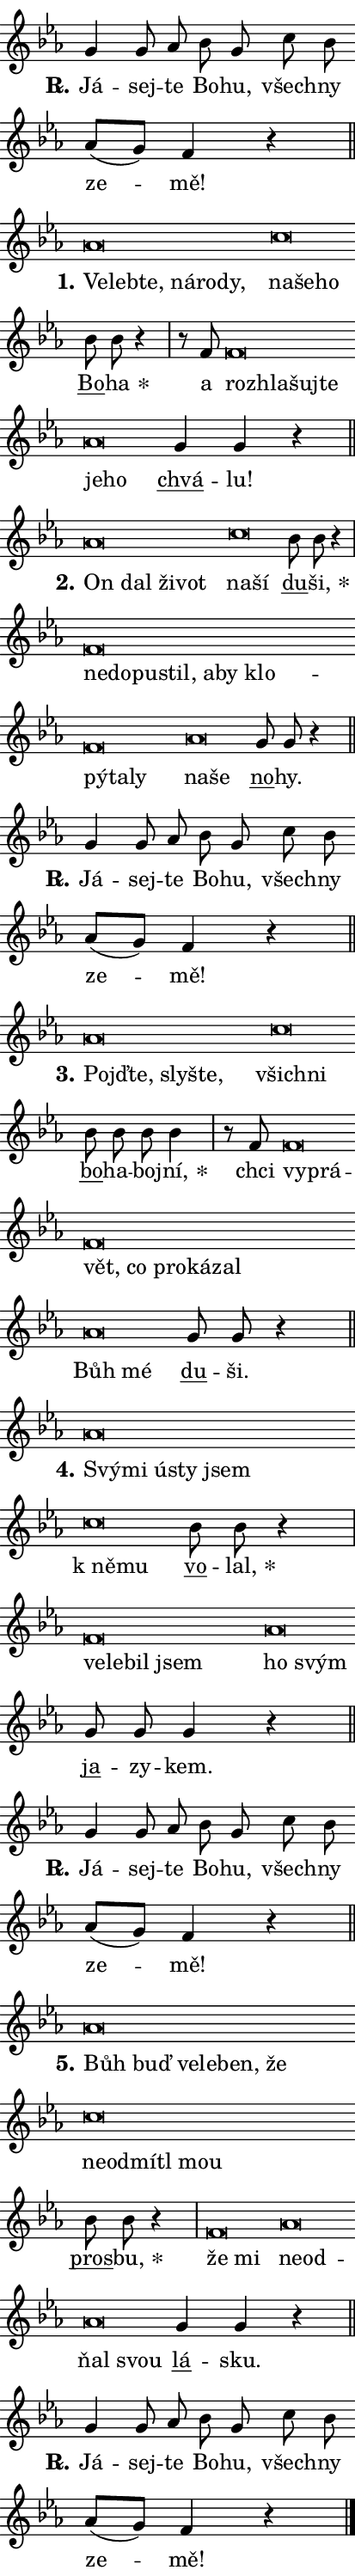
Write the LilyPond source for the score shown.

\version "2.22.1"
\header { tagline = "" }
\paper {
  indent = 0\cm
  top-margin = 0\cm
  right-margin = 0\cm
  bottom-margin = 0\cm
  left-margin = 0\cm
  paper-width = 7\cm
  page-breaking = #ly:one-page-breaking
  system-system-spacing.basic-distance = #11
  score-system-spacing.basic-distance = #11.3
  ragged-last = ##f
}


%% Author: Thomas Morley
%% https://lists.gnu.org/archive/html/lilypond-user/2020-05/msg00002.html
#(define (line-position grob)
"Returns position of @var[grob} in current system:
   @code{'start}, if at first time-step
   @code{'end}, if at last time-step
   @code{'middle} otherwise
"
  (let* ((col (ly:item-get-column grob))
         (ln (ly:grob-object col 'left-neighbor))
         (rn (ly:grob-object col 'right-neighbor))
         (col-to-check-left (if (ly:grob? ln) ln col))
         (col-to-check-right (if (ly:grob? rn) rn col))
         (break-dir-left
           (and
             (ly:grob-property col-to-check-left 'non-musical #f)
             (ly:item-break-dir col-to-check-left)))
         (break-dir-right
           (and
             (ly:grob-property col-to-check-right 'non-musical #f)
             (ly:item-break-dir col-to-check-right))))
        (cond ((eqv? 1 break-dir-left) 'start)
              ((eqv? -1 break-dir-right) 'end)
              (else 'middle))))

#(define (tranparent-at-line-position vctor)
  (lambda (grob)
  "Relying on @code{line-position} select the relevant enry from @var{vctor}.
Used to determine transparency,"
    (case (line-position grob)
      ((end) (not (vector-ref vctor 0)))
      ((middle) (not (vector-ref vctor 1)))
      ((start) (not (vector-ref vctor 2))))))

noteHeadBreakVisibility =
#(define-music-function (break-visibility)(vector?)
"Makes @code{NoteHead}s transparent relying on @var{break-visibility}"
#{
  \override NoteHead.transparent =
    #(tranparent-at-line-position break-visibility)
#})

#(define delete-ledgers-for-transparent-note-heads
  (lambda (grob)
    "Reads whether a @code{NoteHead} is transparent.
If so this @code{NoteHead} is removed from @code{'note-heads} from
@var{grob}, which is supposed to be @code{LedgerLineSpanner}.
As a result ledgers are not printed for this @code{NoteHead}"
    (let* ((nhds-array (ly:grob-object grob 'note-heads))
           (nhds-list
             (if (ly:grob-array? nhds-array)
                 (ly:grob-array->list nhds-array)
                 '()))
           ;; Relies on the transparent-property being done before
           ;; Staff.LedgerLineSpanner.after-line-breaking is executed.
           ;; This is fragile ...
           (to-keep
             (remove
               (lambda (nhd)
                 (ly:grob-property nhd 'transparent #f))
               nhds-list)))
      ;; TODO find a better method to iterate over grob-arrays, similiar
      ;; to filter/remove etc for lists
      ;; For now rebuilt from scratch
      (set! (ly:grob-object grob 'note-heads)  '())
      (for-each
        (lambda (nhd)
          (ly:pointer-group-interface::add-grob grob 'note-heads nhd))
        to-keep))))

hideNotes = {
  \noteHeadBreakVisibility #begin-of-line-visible
}
unHideNotes = {
  \noteHeadBreakVisibility #all-visible
}

% work-around for resetting accidentals
% https://lilypond.org/doc/v2.23/Documentation/notation/displaying-rhythms#unmetered-music
cadenzaMeasure = {
  \cadenzaOff
  \partial 1024 s1024
  \cadenzaOn
}

#(define-markup-command (accent layout props text) (markup?)
  "Underline accented syllable"
  (interpret-markup layout props
    #{\markup \override #'(offset . 4.3) \underline { #text }#}))

responsum = \markup \concat {
  "R" \hspace #-1.05 \path #0.1 #'((moveto 0 0.07) (lineto 0.9 0.8)) \hspace #0.05 "."
}

\layout {
    \context {
        \Staff
        \remove "Time_signature_engraver"
        \override LedgerLineSpanner.after-line-breaking = #delete-ledgers-for-transparent-note-heads
    }
    \context {
        \Voice {
            \override NoteHead.output-attributes = #'((class . "notehead"))
            \override Hairpin.height = #0.55
        }
    }
    \context {
        \Lyrics {
            \override StanzaNumber.output-attributes = #'((class . "stanzanumber"))
            \override LyricSpace.minimum-distance = #0.9
            \override LyricText.font-name = #"TeX Gyre Schola"
            \override LyricText.font-size = 1
            \override StanzaNumber.font-name = #"TeX Gyre Schola Bold"
            \override StanzaNumber.font-size = 1
        }
    }
}

% magnetic-lyrics.ily
%
%   written by
%     Jean Abou Samra <jean@abou-samra.fr>
%     Werner Lemberg <wl@gnu.org>
%
%   adapted by
%     Jiri Hon <jiri.hon@gmail.com>
%
% Version 2022-Apr-15

% https://www.mail-archive.com/lilypond-user@gnu.org/msg149350.html

#(define (Left_hyphen_pointer_engraver context)
   "Collect syllable-hyphen-syllable occurrences in lyrics and store
them in properties.  This engraver only looks to the left.  For
example, if the lyrics input is @code{foo -- bar}, it does the
following.

@itemize @bullet
@item
Set the @code{text} property of the @code{LyricHyphen} grob between
@q{foo} and @q{bar} to @code{foo}.

@item
Set the @code{left-hyphen} property of the @code{LyricText} grob with
text @q{foo} to the @code{LyricHyphen} grob between @q{foo} and
@q{bar}.
@end itemize

Use this auxiliary engraver in combination with the
@code{lyric-@/text::@/apply-@/magnetic-@/offset!} hook."
   (let ((hyphen #f)
         (text #f))
     (make-engraver
      (acknowledgers
       ((lyric-syllable-interface engraver grob source-engraver)
        (set! text grob)))
      (end-acknowledgers
       ((lyric-hyphen-interface engraver grob source-engraver)
        ;(when (not (grob::has-interface grob 'lyric-space-interface))
          (set! hyphen grob)));)
      ((stop-translation-timestep engraver)
       (when (and text hyphen)
         (ly:grob-set-object! text 'left-hyphen hyphen))
       (set! text #f)
       (set! hyphen #f)))))

#(define (lyric-text::apply-magnetic-offset! grob)
   "If the space between two syllables is less than the value in
property @code{LyricText@/.details@/.squash-threshold}, move the right
syllable to the left so that it gets concatenated with the left
syllable.

Use this function as a hook for
@code{LyricText@/.after-@/line-@/breaking} if the
@code{Left_@/hyphen_@/pointer_@/engraver} is active."
   (let ((hyphen (ly:grob-object grob 'left-hyphen #f)))
     (when hyphen
       (let ((left-text (ly:spanner-bound hyphen LEFT)))
         (when (grob::has-interface left-text 'lyric-syllable-interface)
           (let* ((common (ly:grob-common-refpoint grob left-text X))
                  (this-x-ext (ly:grob-extent grob common X))
                  (left-x-ext
                   (begin
                     ;; Trigger magnetism for left-text.
                     (ly:grob-property left-text 'after-line-breaking)
                     (ly:grob-extent left-text common X)))
                  ;; `delta` is the gap width between two syllables.
                  (delta (- (interval-start this-x-ext)
                            (interval-end left-x-ext)))
                  (details (ly:grob-property grob 'details))
                  (threshold (assoc-get 'squash-threshold details 0.2)))
             (when (< delta threshold)
               (let* (;; We have to manipulate the input text so that
                      ;; ligatures crossing syllable boundaries are not
                      ;; disabled.  For languages based on the Latin
                      ;; script this is essentially a beautification.
                      ;; However, for non-Western scripts it can be a
                      ;; necessity.
                      (lt (ly:grob-property left-text 'text))
                      (rt (ly:grob-property grob 'text))
                      (is-space (grob::has-interface hyphen 'lyric-space-interface))
                      (space (if is-space " " ""))
                      (space-markup (grob-interpret-markup grob " "))
                      (space-size (interval-length (ly:stencil-extent space-markup X)))
                      (extra-delta (if is-space space-size 0))
                      ;; Append new syllable.
                      (ltrt-space (if (and (string? lt) (string? rt))
                                (string-append lt space rt)
                                (make-concat-markup (list lt space rt))))
                      ;; Right-align `ltrt` to the right side.
                      (ltrt-space-markup (grob-interpret-markup
                               grob
                               (make-translate-markup
                                (cons (interval-length this-x-ext) 0)
                                (make-right-align-markup ltrt-space)))))
                 (begin
                   ;; Don't print `left-text`.
                   (ly:grob-set-property! left-text 'stencil #f)
                   ;; Set text and stencil (which holds all collected
                   ;; syllables so far) and shift it to the left.
                   (ly:grob-set-property! grob 'text ltrt-space)
                   (ly:grob-set-property! grob 'stencil ltrt-space-markup)
                   (ly:grob-translate-axis! grob (- (- delta extra-delta)) X))))))))))


#(define (lyric-hyphen::displace-bounds-first grob)
   ;; Make very sure this callback isn't triggered too early.
   (let ((left (ly:spanner-bound grob LEFT))
         (right (ly:spanner-bound grob RIGHT)))
     (ly:grob-property left 'after-line-breaking)
     (ly:grob-property right 'after-line-breaking)
     (ly:lyric-hyphen::print grob)))

squashThreshold = #0.4

\layout {
  \context {
    \Lyrics
    \consists #Left_hyphen_pointer_engraver
    \override LyricText.after-line-breaking =
      #lyric-text::apply-magnetic-offset!
    \override LyricHyphen.stencil = #lyric-hyphen::displace-bounds-first
    \override LyricText.details.squash-threshold = \squashThreshold
    \override LyricHyphen.minimum-distance = 0
    \override LyricHyphen.minimum-length = \squashThreshold
  }
}

squash = \override LyricText.details.squash-threshold = 9999
unSquash = \override LyricText.details.squash-threshold = \squashThreshold

left = \override LyricText.self-alignment-X = #LEFT
unLeft = \revert LyricText.self-alignment-X

starOffset = #(lambda (grob) 
                (let ((x_offset (ly:self-alignment-interface::aligned-on-x-parent grob)))
                  (if (= x_offset 0) 0 (+ x_offset 1.2))))

star = #(define-music-function (syllable)(string?)
"Append star separator at the end of a syllable"
#{
  \once \override LyricText.X-offset = #starOffset
  \lyricmode { \markup {
    #syllable
    \override #'((font-name . "TeX Gyre Schola Bold")) \hspace #0.2 \lower #0.65 \larger "*"
  } }
#})

starAccent = #(define-music-function (syllable)(string?)
"Append star separator at the end of a syllable and make accent"
#{
  \once \override LyricText.X-offset = #starOffset
  \lyricmode { \markup {
    \accent #syllable
    \override #'((font-name . "TeX Gyre Schola Bold")) \hspace #0.2 \lower #0.65 \larger "*"
  } }
#})

breath = #(define-music-function (syllable)(string?)
"Append breathing indicator at the end of a syllable"
#{
  \lyricmode { \markup { #syllable "+" } }
#})

optionalBreath = #(define-music-function (syllable)(string?)
"Append optional breathing indicator at the end of a syllable"
#{
  \lyricmode { \markup { #syllable "(+)" } }
#})


\score {
    <<
        \new Voice = "melody" { \cadenzaOn \key es \major \relative { g'4 g8 as bes g \bar "" c bes \bar "" as[( g)] f4 r \cadenzaMeasure \bar "||" \break } }
        \new Lyrics \lyricsto "melody" { \lyricmode { \set stanza = \responsum
Já -- sej -- te Bo -- hu, všech -- ny ze -- mě! } }
    >>
    \layout {}
}

\score {
    <<
        \new Voice = "melody" { \cadenzaOn \key es \major \relative { as'\breve*1/16 \hideNotes \breve*1/16 \bar "" \breve*1/16 \bar "" \breve*1/16 \bar "" \breve*1/16 \breve*1/16 \bar "" \unHideNotes c\breve*1/16 \hideNotes \breve*1/16 \breve*1/16 \bar "" \unHideNotes \bar "" bes8 bes r4 \cadenzaMeasure \bar "|" r8 f8 f\breve*1/16 \hideNotes \breve*1/16 \bar "" \breve*1/16 \breve*1/16 \bar "" \unHideNotes as\breve*1/16 \hideNotes \breve*1/16 \bar "" \unHideNotes \bar "" g4 g r \cadenzaMeasure \bar "||" \break } }
        \new Lyrics \lyricsto "melody" { \lyricmode { \set stanza = "1."
\left Ve -- \squash leb -- te, ná -- ro -- dy, \left \unLeft \unSquash na -- \squash še -- ho \unLeft \unSquash \markup \accent Bo -- \star ha a \left roz -- \squash hla -- šuj -- te \left \unLeft \unSquash je -- \squash ho \unLeft \unSquash \markup \accent chvá -- lu! } }
    >>
    \layout {}
}

\score {
    <<
        \new Voice = "melody" { \cadenzaOn \key es \major \relative { as'\breve*1/16 \hideNotes \breve*1/16 \bar "" \breve*1/16 \breve*1/16 \bar "" \unHideNotes c\breve*1/16 \hideNotes \breve*1/16 \bar "" \unHideNotes \bar "" bes8 bes r4 \cadenzaMeasure \bar "|" f\breve*1/16 \hideNotes \breve*1/16 \bar "" \breve*1/16 \bar "" \breve*1/16 \bar "" \breve*1/16 \bar "" \breve*1/16 \bar "" \breve*1/16 \bar "" \breve*1/16 \bar "" \breve*1/16 \breve*1/16 \bar "" \unHideNotes as\breve*1/16 \hideNotes \breve*1/16 \bar "" \unHideNotes \bar "" g8 g r4 \cadenzaMeasure \bar "||" \break } }
        \new Lyrics \lyricsto "melody" { \lyricmode { \set stanza = "2."
\left On \squash dal ži -- vot \left \unLeft \unSquash na -- \squash ší \unLeft \unSquash \markup \accent du -- \star ši, \left ne -- \squash do -- pu -- stil, a -- by klo -- pý -- ta -- ly \left \unLeft \unSquash na -- \squash še \unLeft \unSquash \markup \accent no -- hy. } }
    >>
    \layout {}
}

\score {
    <<
        \new Voice = "melody" { \cadenzaOn \key es \major \relative { g'4 g8 as bes g \bar "" c bes \bar "" as[( g)] f4 r \cadenzaMeasure \bar "||" \break } }
        \new Lyrics \lyricsto "melody" { \lyricmode { \set stanza = \responsum
Já -- sej -- te Bo -- hu, všech -- ny ze -- mě! } }
    >>
    \layout {}
}

\score {
    <<
        \new Voice = "melody" { \cadenzaOn \key es \major \relative { as'\breve*1/16 \hideNotes \breve*1/16 \bar "" \breve*1/16 \breve*1/16 \bar "" \unHideNotes c\breve*1/16 \hideNotes \breve*1/16 \bar "" \unHideNotes \bar "" bes8 bes bes bes4 \cadenzaMeasure \bar "|" r8 f8 f\breve*1/16 \hideNotes \breve*1/16 \bar "" \breve*1/16 \bar "" \breve*1/16 \bar "" \breve*1/16 \bar "" \breve*1/16 \breve*1/16 \bar "" \unHideNotes as\breve*1/16 \hideNotes \breve*1/16 \bar "" \unHideNotes \bar "" g8 g r4 \cadenzaMeasure \bar "||" \break } }
        \new Lyrics \lyricsto "melody" { \lyricmode { \set stanza = "3."
\left Pojď -- \squash te, sly -- šte, \left \unLeft \unSquash všich -- \squash ni \unLeft \unSquash \markup \accent bo -- ha -- boj -- \star ní, chci \left vy -- \squash prá -- vět, co pro -- ká -- zal \left \unLeft \unSquash Bůh \squash mé \unLeft \unSquash \markup \accent du -- ši. } }
    >>
    \layout {}
}

\score {
    <<
        \new Voice = "melody" { \cadenzaOn \key es \major \relative { as'\breve*1/16 \hideNotes \breve*1/16 \bar "" \breve*1/16 \bar "" \breve*1/16 \breve*1/16 \bar "" \unHideNotes c\breve*1/16 \hideNotes \breve*1/16 \bar "" \unHideNotes \bar "" bes8 bes r4 \cadenzaMeasure \bar "|" f\breve*1/16 \hideNotes \breve*1/16 \bar "" \breve*1/16 \breve*1/16 \bar "" \unHideNotes as\breve*1/16 \hideNotes \breve*1/16 \bar "" \unHideNotes \bar "" g8 g g4 r \cadenzaMeasure \bar "||" \break } }
        \new Lyrics \lyricsto "melody" { \lyricmode { \set stanza = "4."
\left Svý -- \squash mi ú -- sty jsem \left \unLeft \unSquash "k ně" -- \squash mu \unLeft \unSquash \markup \accent vo -- \star lal, \left ve -- \squash le -- bil jsem \left \unLeft \unSquash ho \squash svým \unLeft \unSquash \markup \accent ja -- zy -- kem. } }
    >>
    \layout {}
}

\score {
    <<
        \new Voice = "melody" { \cadenzaOn \key es \major \relative { g'4 g8 as bes g \bar "" c bes \bar "" as[( g)] f4 r \cadenzaMeasure \bar "||" \break } }
        \new Lyrics \lyricsto "melody" { \lyricmode { \set stanza = \responsum
Já -- sej -- te Bo -- hu, všech -- ny ze -- mě! } }
    >>
    \layout {}
}

\score {
    <<
        \new Voice = "melody" { \cadenzaOn \key es \major \relative { as'\breve*1/16 \hideNotes \breve*1/16 \bar "" \breve*1/16 \bar "" \breve*1/16 \bar "" \breve*1/16 \breve*1/16 \bar "" \unHideNotes c\breve*1/16 \hideNotes \breve*1/16 \bar "" \breve*1/16 \bar "" \breve*1/16 \breve*1/16 \bar "" \unHideNotes \bar "" bes8 bes r4 \cadenzaMeasure \bar "|" f\breve*1/16 \hideNotes \breve*1/16 \bar "" \unHideNotes as\breve*1/16 \hideNotes \breve*1/16 \bar "" \breve*1/16 \breve*1/16 \bar "" \unHideNotes \bar "" g4 g r \cadenzaMeasure \bar "||" \break } }
        \new Lyrics \lyricsto "melody" { \lyricmode { \set stanza = "5."
\left Bůh \squash buď ve -- le -- ben, že \left \unLeft \unSquash ne -- \squash od -- mí -- tl mou \unLeft \unSquash \markup \accent pros -- \star bu, \left že \squash mi \left \unLeft \unSquash ne -- \squash od -- ňal svou \unLeft \unSquash \markup \accent lá -- sku. } }
    >>
    \layout {}
}

\score {
    <<
        \new Voice = "melody" { \cadenzaOn \key es \major \relative { g'4 g8 as bes g \bar "" c bes \bar "" as[( g)] f4 r \cadenzaMeasure \bar "||" \break } \bar "|." }
        \new Lyrics \lyricsto "melody" { \lyricmode { \set stanza = \responsum
Já -- sej -- te Bo -- hu, všech -- ny ze -- mě! } }
    >>
    \layout {}
}
